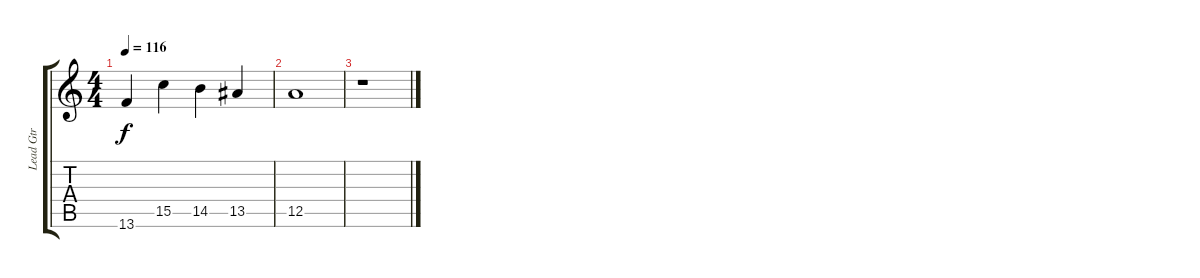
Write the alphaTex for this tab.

\track ("Lead Gtr" "Lead Gtr") {instrument distortionguitar}
\staff {score tabs}
\tuning (E4 B3 G3 D3 A2 E2) {hide}
\ts (4 4)
\tempo 116
\clef g2
\ks c
13.6.4{dy f} 15.5.4 14.5.4 13.5.4 |
12.5.1 |
r.1
